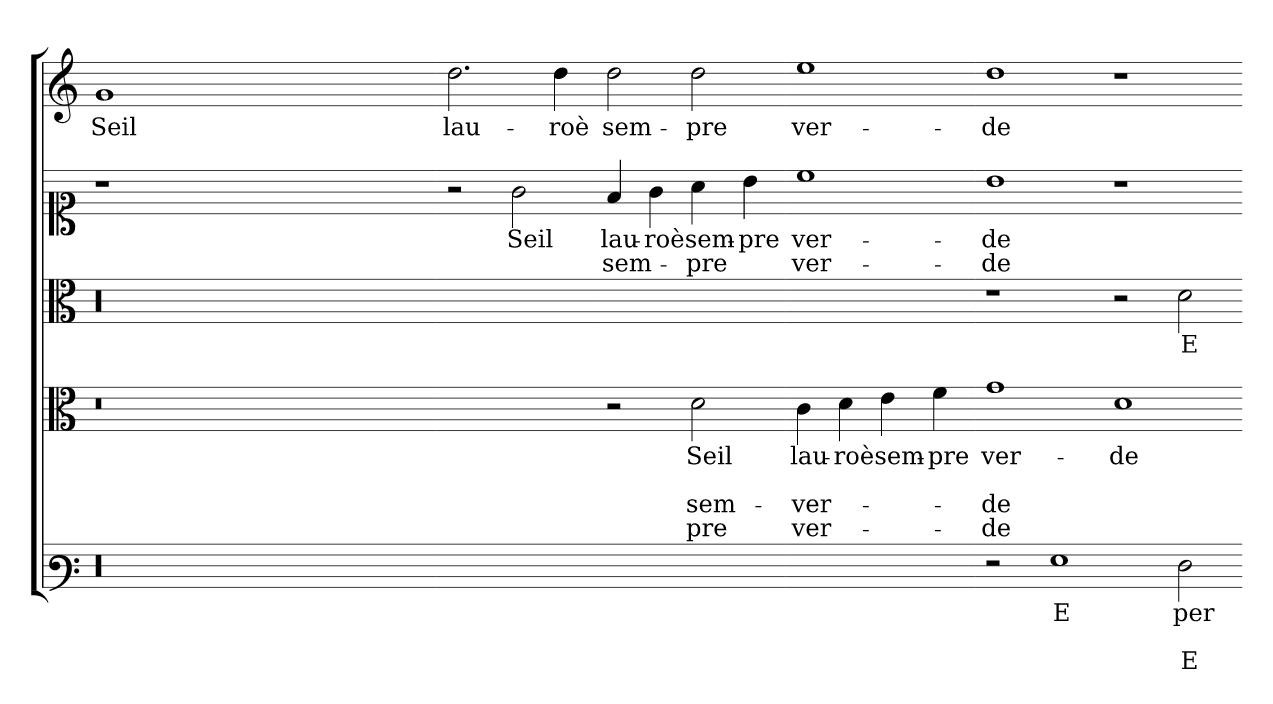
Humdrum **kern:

**kern	**text	**text	**text	**kern	**text	**text	**text	**text	**kern	**text	**kern	**text	**text	**kern	**text
*part5	*part5	*part5	*part5	*part4	*part4	*part4	*part4	*part4	*part3	*part3	*part2	*part2	*part2	*part1	*part1
*staff5	*staff5	*staff5	*staff5	*staff4	*staff4	*staff4	*staff4	*staff4	*staff3	*staff3	*staff2	*staff2	*staff2	*staff1	*staff1
*clefF3	*	*	*	*clefC3	*	*	*	*	*clefC3	*	*clefC1	*	*	*clefG2	*
*k[]	*	*	*	*k[]	*	*	*	*	*k[]	*	*k[]	*	*	*k[]	*
=1	=1	=1	=1	=1	=1	=1	=1	=1	=1	=1	=1	=1	=1	=1	=1
00r	.	.	.	0r	.	.	.	.	00r	.	1r	.	.	1g	Seil
.	.	.	.	.	.	.	.	.	.	.	0.ryy	.	.	0.ryy	.
.	.	.	.	0ryy	.	.	.	.	.	.	.	.	.	.	.
=2-	=2-	=2-	=2-	=2-	=2-	=2-	=2-	=2-	=2-	=2-	=2-	=2-	=2-	=2-	=2-
1ryy	.	.	.	1ryy	.	.	.	.	1ryy	.	2r	.	.	2.dd	lau-
.	.	.	.	.	.	.	.	.	.	.	2g	Seil	.	.	.
.	.	.	.	.	.	.	.	.	.	.	.	.	.	4dd	roè
=3-	=3-	=3-	=3-	=3-	=3-	=3-	=3-	=3-	=3-	=3-	=3-	=3-	=3-	=3-	=3-
1ryy	.	.	.	2r	.	.	.	.	1ryy	.	4f	lau-	sem-	2dd	sem-
.	.	.	.	.	.	.	.	.	.	.	4g	roè	.	.	.
.	.	.	.	2d	Seil	.	sem-	pre	.	.	4a	sem-	pre	2dd	pre
.	.	.	.	.	.	.	.	.	.	.	4b	pre	.	.	.
=4-	=4-	=4-	=4-	=4-	=4-	=4-	=4-	=4-	=4-	=4-	=4-	=4-	=4-	=4-	=4-
1ryy	.	.	.	4c	lau-	.	ver-	ver-	1ryy	.	1cc	ver-	ver-	1ee	ver-
.	.	.	.	4d	roè	.	.	.	.	.	.	.	.	.	.
.	.	.	.	4e	sem-	.	.	.	.	.	.	.	.	.	.
.	.	.	.	4f	pre	.	.	.	.	.	.	.	.	.	.
=5-	=5-	=5-	=5-	=5-	=5-	=5-	=5-	=5-	=5-	=5-	=5-	=5-	=5-	=5-	=5-
2r	.	.	.	1g	ver-	.	de	de	1r	.	1b	de	de	1dd	de
1G	E	.	.	.	.	.	.	.	.	.	.	.	.	.	.
.	.	.	.	1d	de	.	.	.	2r	.	1r	.	.	1r	.
2F	per	.	E	.	.	.	.	.	2d	E	.	.	.	.	.
=-	=-	=-	=-	=-	=-	=-	=-	=-	=-	=-	=-	=-	=-	=-	=-
*-	*-	*-	*-	*-	*-	*-	*-	*-	*-	*-	*-	*-	*-	*-	*-
